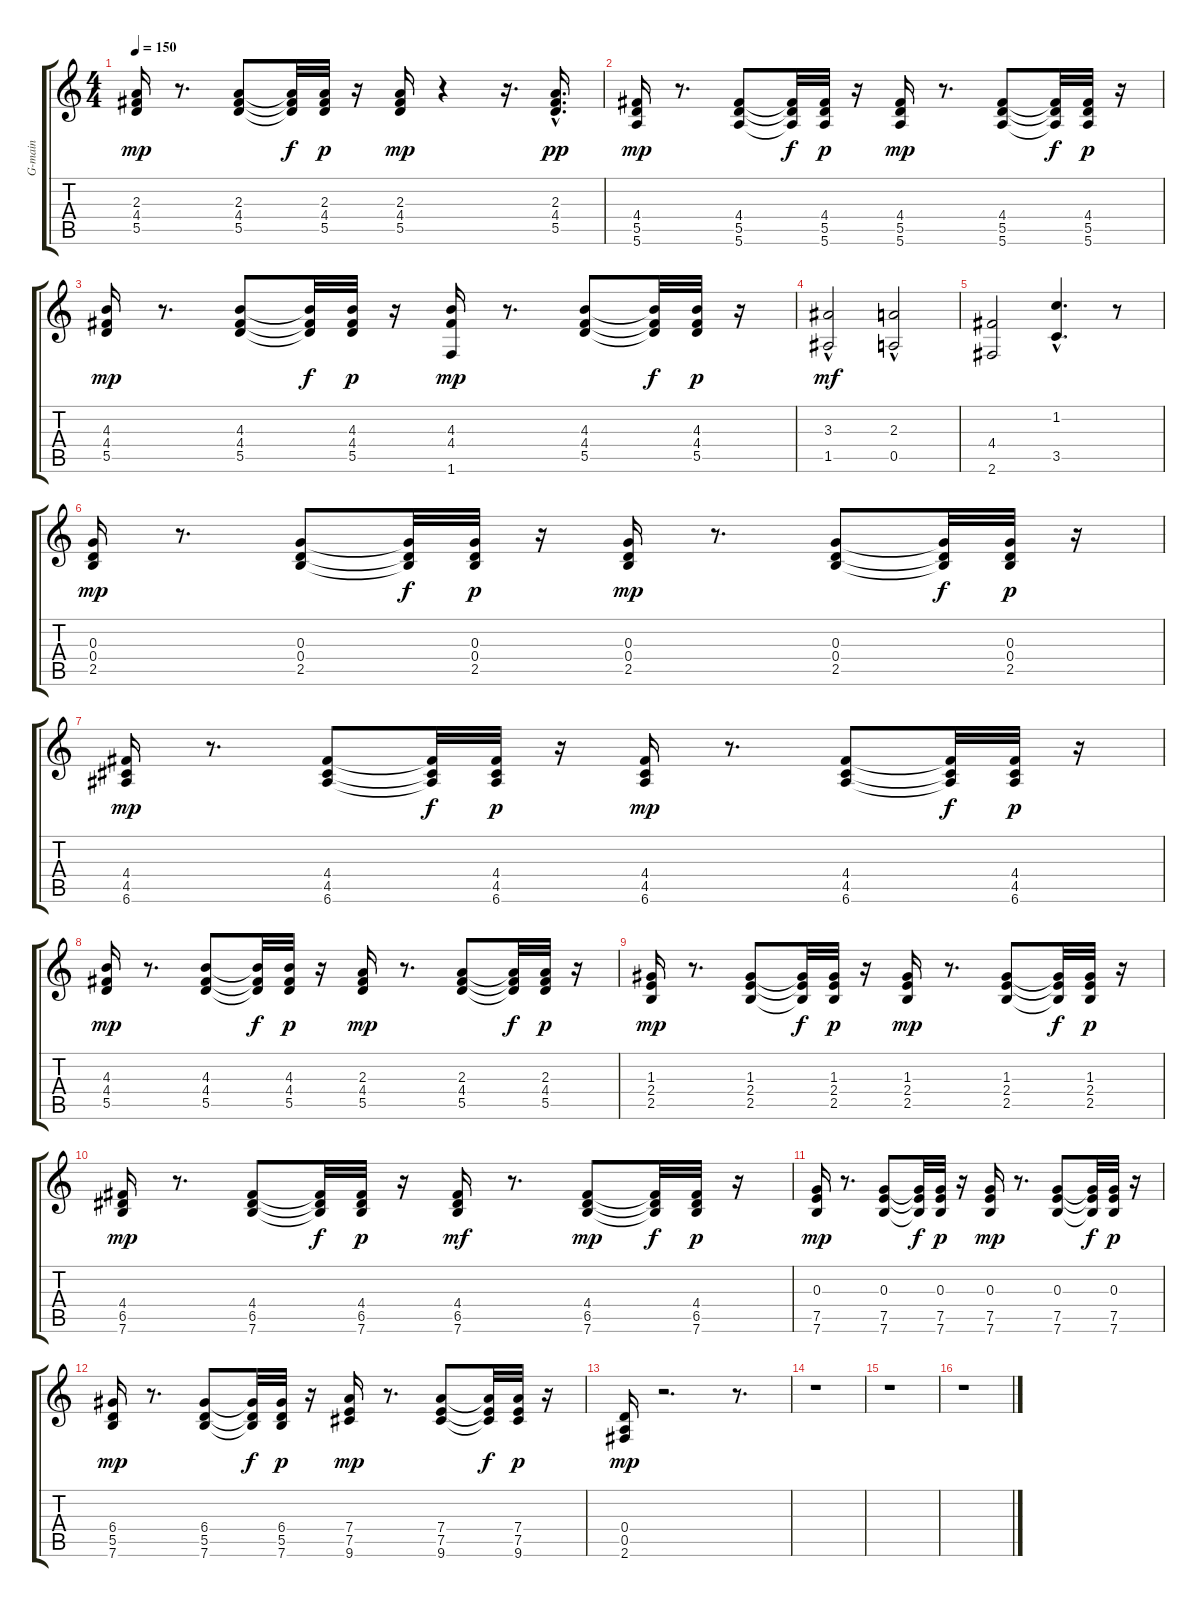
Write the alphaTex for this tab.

\track ("G-main" "G-main") {instrument electricguitarclean}
\staff {score tabs}
\tuning (E4 B3 G3 D3 A2 E2) {hide}
\ts (4 4)
\tempo 150
\clef g2
\ks c
(2.3 4.4 5.5).16{dy mp} r.8{d} (2.3 4.4 5.5).8 (2.3{t} 4.4{t} 5.5{t}).32{dy f} (2.3 4.4 5.5).32{dy p} r.16 (2.3 4.4 5.5).16{dy mp} r.4 r.16{d} (2.3{hac} 4.4{hac} 5.5{hac}).16{d dy pp} |
(4.4 5.5 5.6).16{dy mp} r.8{d} (4.4 5.5 5.6).8 (4.4{t} 5.5{t} 5.6{t}).32{dy f} (4.4 5.5 5.6).32{dy p} r.16 (4.4 5.5 5.6).16{dy mp} r.8{d} (4.4 5.5 5.6).8 (4.4{t} 5.5{t} 5.6{t}).32{dy f} (4.4 5.5 5.6).32{dy p} r.16 |
(4.3 4.4 5.5).16{dy mp} r.8{d} (4.3 4.4 5.5).8 (4.3{t} 4.4{t} 5.5{t}).32{dy f} (4.3 4.4 5.5).32{dy p} r.16 (4.3 4.4 1.6).16{dy mp} r.8{d} (4.3 4.4 5.5).8 (4.3{t} 4.4{t} 5.5{t}).32{dy f} (4.3 4.4 5.5).32{dy p} r.16 |
(3.3{hac} 1.5).2{dy mf} (2.3{hac} 0.5{hac}).2 |
(4.4 2.6).2 (1.2{hac} 3.5{hac}).4{d} r.8 |
(0.3 0.4 2.5).16{dy mp} r.8{d} (0.3 0.4 2.5).8 (0.3{t} 0.4{t} 2.5{t}).32{dy f} (0.3 0.4 2.5).32{dy p} r.16 (0.3 0.4 2.5).16{dy mp} r.8{d} (0.3 0.4 2.5).8 (0.3{t} 0.4{t} 2.5{t}).32{dy f} (0.3 0.4 2.5).32{dy p} r.16 |
(4.4 4.5 6.6).16{dy mp} r.8{d} (4.4 4.5 6.6).8 (4.4{t} 4.5{t} 6.6{t}).32{dy f} (4.4 4.5 6.6).32{dy p} r.16 (4.4 4.5 6.6).16{dy mp} r.8{d} (4.4 4.5 6.6).8 (4.4{t} 4.5{t} 6.6{t}).32{dy f} (4.4 4.5 6.6).32{dy p} r.16 |
(4.3 4.4 5.5).16{dy mp} r.8{d} (4.3 4.4 5.5).8 (4.3{t} 4.4{t} 5.5{t}).32{dy f} (4.3 4.4 5.5).32{dy p} r.16 (2.3 4.4 5.5).16{dy mp} r.8{d} (2.3 4.4 5.5).8 (2.3{t} 4.4{t} 5.5{t}).32{dy f} (2.3 4.4 5.5).32{dy p} r.16 |
(1.3 2.4 2.5).16{dy mp} r.8{d} (1.3 2.4 2.5).8 (1.3{t} 2.4{t} 2.5{t}).32{dy f} (1.3 2.4 2.5).32{dy p} r.16 (1.3 2.4 2.5).16{dy mp} r.8{d} (1.3 2.4 2.5).8 (1.3{t} 2.4{t} 2.5{t}).32{dy f} (1.3 2.4 2.5).32{dy p} r.16 |
(4.4 6.5 7.6).16{dy mp} r.8{d} (4.4 6.5 7.6).8 (4.4{t} 6.5{t} 7.6{t}).32{dy f} (4.4 6.5 7.6).32{dy p} r.16 (4.4 6.5 7.6).16{dy mf} r.8{d} (4.4 6.5 7.6).8{dy mp} (4.4{t} 6.5{t} 7.6{t}).32{dy f} (4.4 6.5 7.6).32{dy p} r.16 |
(0.3 7.5 7.6).16{dy mp} r.8{d} (0.3 7.5 7.6).8 (0.3{t} 7.5{t} 7.6{t}).32{dy f} (0.3 7.5 7.6).32{dy p} r.16 (0.3 7.5 7.6).16{dy mp} r.8{d} (0.3 7.5 7.6).8 (0.3{t} 7.5{t} 7.6{t}).32{dy f} (0.3 7.5 7.6).32{dy p} r.16 |
(6.4 5.5 7.6).16{dy mp} r.8{d} (6.4 5.5 7.6).8 (6.4{t} 5.5{t} 7.6{t}).32{dy f} (6.4 5.5 7.6).32{dy p} r.16 (7.4 7.5 9.6).16{dy mp} r.8{d} (7.4 7.5 9.6).8 (7.4{t} 7.5{t} 9.6{t}).32{dy f} (7.4 7.5 9.6).32{dy p} r.16 |
(0.4 0.5 2.6).16{dy mp} r.2{d} r.8{d} |
r.1 |
r.1 |
r.1
